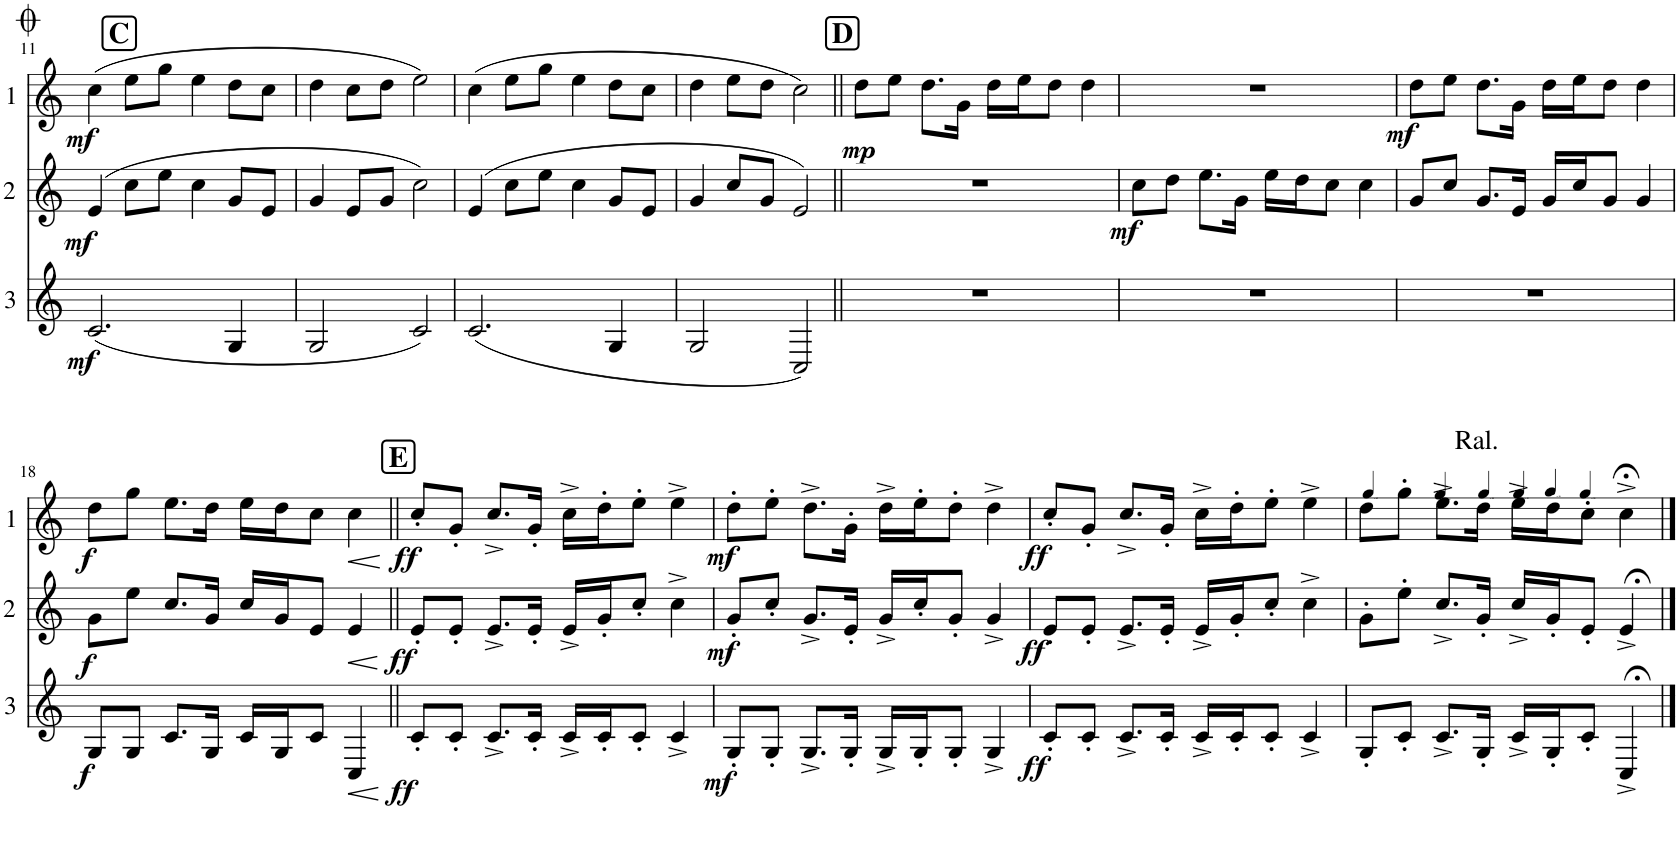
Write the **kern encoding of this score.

**kern	**dynam	**kern	**dynam	**kern	**dynam
*part3	*part3	*part2	*part2	*part1	*part1
*staff3	*staff3	*staff2	*staff2	*staff1	*staff1
*I"Cor 3	*	*I"Cor 2	*	*I"Cor 1	*
!!LO:PB:g=z
*clefG2	*	*clefG2	*	*clefG2	*
*Trd4c7	*	*Trd4c7	*	*Trd4c7	*
*k[]	*	*k[]	*	*k[]	*
*M4/4	*	*M4/4	*	*M4/4	*
!!LO:REH:place=s1:a:B:cj:fs=14:t=C
=11	=11	=11	=11	=11	=11
!	!LO:DY:b	!	!LO:DY:b	!	!LO:DY:b
(2.c/	mf	(4e/	mf	(4cc\	mf
.	.	8cc\L	.	8ee\L	.
.	.	8ee\J	.	8gg\J	.
.	.	4cc\	.	4ee\	.
4G/	.	8g/L	.	8dd\L	.
.	.	8e/J	.	8cc\J	.
=12	=12	=12	=12	=12	=12
2G/	.	4g/	.	4dd\	.
.	.	8e/L	.	8cc\L	.
.	.	8g/J	.	8dd\J	.
2c/)	.	2cc\)	.	2ee\)	.
=13	=13	=13	=13	=13	=13
(2.c/	.	(4e/	.	(4cc\	.
.	.	8cc\L	.	8ee\L	.
.	.	8ee\J	.	8gg\J	.
.	.	4cc\	.	4ee\	.
4G/	.	8g/L	.	8dd\L	.
.	.	8e/J	.	8cc\J	.
=14	=14	=14	=14	=14	=14
2G/	.	4g/	.	4dd\	.
.	.	8cc/L	.	8ee\L	.
.	.	8g/J	.	8dd\J	.
2C/)	.	2e/)	.	2cc\)	.
!!LO:REH:place=s1:a:B:cj:fs=14:t=D
=15||	=15||	=15||	=15||	=15||	=15||
!	!	!	!	!	!LO:DY:b
1r	.	1r	.	8dd\L	mp
.	.	.	.	8ee\J	.
.	.	.	.	8.dd\L	.
.	.	.	.	16g\Jk	.
.	.	.	.	16dd\LL	.
.	.	.	.	16ee\J	.
.	.	.	.	8dd\J	.
.	.	.	.	4dd\	.
=16	=16	=16	=16	=16	=16
!	!	!	!LO:DY:b	!	!
1r	.	8cc\L	mf	1r	.
.	.	8dd\J	.	.	.
.	.	8.ee\L	.	.	.
.	.	16g\Jk	.	.	.
.	.	16ee\LL	.	.	.
.	.	16dd\J	.	.	.
.	.	8cc\J	.	.	.
.	.	4cc\	.	.	.
=17	=17	=17	=17	=17	=17
!	!	!	!	!	!LO:DY:b
1r	.	8g/L	.	8dd\L	mf
.	.	8cc/J	.	8ee\J	.
.	.	8.g/L	.	8.dd\L	.
.	.	16e/Jk	.	16g\Jk	.
.	.	16g/LL	.	16dd\LL	.
.	.	16cc/J	.	16ee\J	.
.	.	8g/J	.	8dd\J	.
.	.	4g/	.	4dd\	.
!!LO:LB:g=z
=18	=18	=18	=18	=18	=18
!	!LO:DY:b	!	!LO:DY:b	!	!LO:DY:b
8G/L	f	8g\L	f	8dd\L	f
8G/J	.	8ee\J	.	8gg\J	.
8.c/L	.	8.cc/L	.	8.ee\L	.
16G/Jk	.	16g/Jk	.	16dd\Jk	.
16c/LL	.	16cc/LL	.	16ee\LL	.
16G/J	.	16g/J	.	16dd\J	.
8c/J	.	8e/J	.	8cc\J	.
!	!LO:HP:b	!	!LO:HP:b	!	!LO:HP:b
4C/	<	4e/	<	4cc\	<
.	[	.	[	.	[
!!LO:REH:place=s1:a:B:cj:fs=14:t=E
=19||	=19||	=19||	=19||	=19||	=19||
!	!LO:DY:b	!	!LO:DY:b	!	!LO:DY:b
8c'/L	ff	8e'/L	ff	8cc'/L	ff
8c'/J	.	8e'/J	.	8g'/J	.
8.c^/L	.	8.e^/L	.	8.cc^/L	.
16c'/Jk	.	16e'/Jk	.	16g'/Jk	.
16c^/LL	.	16e^/LL	.	16cc^\LL	.
16c'/J	.	16g'/J	.	16dd'\J	.
8c'/J	.	8cc'/J	.	8ee'\J	.
4c^/	.	4cc^\	.	4ee^\	.
=20	=20	=20	=20	=20	=20
!	!LO:DY:b	!	!LO:DY:b	!	!LO:DY:b
8G'/L	mf	8g'/L	mf	8dd'\L	mf
8G'/J	.	8cc'/J	.	8ee'\J	.
8.G^/L	.	8.g^/L	.	8.dd^\L	.
16G'/Jk	.	16e'/Jk	.	16g'\Jk	.
16G^/LL	.	16g^/LL	.	16dd^\LL	.
16G'/J	.	16cc'/J	.	16ee'\J	.
8G'/J	.	8g'/J	.	8dd'\J	.
4G^/	.	4g^/	.	4dd^\	.
=21	=21	=21	=21	=21	=21
!	!LO:DY:b	!	!LO:DY:b	!	!LO:DY:b
8c'/L	ff	8e'/L	ff	8cc'/L	ff
8c'/J	.	8e'/J	.	8g'/J	.
8.c^/L	.	8.e^/L	.	8.cc^/L	.
16c'/Jk	.	16e'/Jk	.	16g'/Jk	.
16c^/LL	.	16e^/LL	.	16cc^\LL	.
16c'/J	.	16g'/J	.	16dd'\J	.
8c'/J	.	8cc'/J	.	8ee'\J	.
4c^/	.	4cc^\	.	4ee^\	.
=22	=22	=22	=22	=22	=22
*	*	*	*	*MM62	*
8G'/L	.	8g'\L	.	8dd'\L	.
8c'/J	.	8ee'\J	.	8gg'\J	.
*	*	*	*	*MM54	*
!	!	!	!	!LO:TX:a:t=Ral.	!
8.c^/L	.	8.cc^/L	.	8.ee^\L	.
*	*	*	*	*MM48	*
16G'/Jk	.	16g'/Jk	.	16dd'\Jk	.
*	*	*	*	*MM42	*
16c^/LL	.	16cc^/LL	.	16ee^\LL	.
*	*	*	*	*MM36	*
16G'/J	.	16g'/J	.	16dd'\J	.
*	*	*	*	*MM30	*
8c'/J	.	8e'/J	.	8cc'\J	.
4C;<^/	.	4e;<^/	.	4cc;<^\	.
==	==	==	==	==	==
*-	*-	*-	*-	*-	*-
